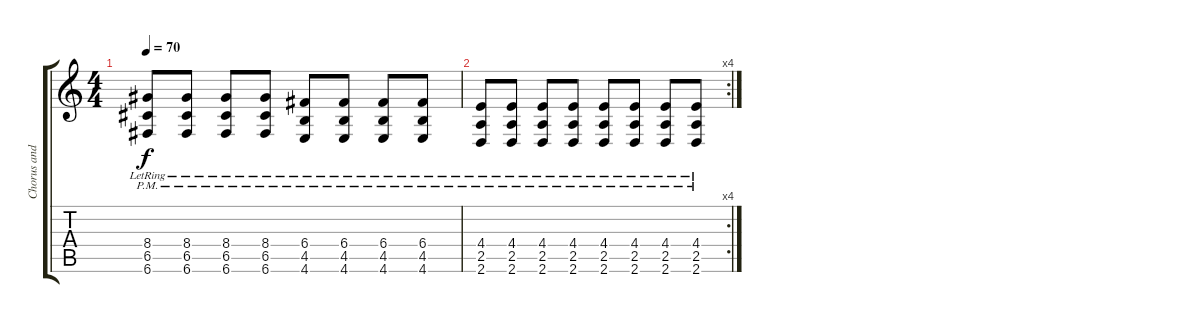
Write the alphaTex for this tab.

\track ("Chorus and 2nd Intro" "Chorus and") {instrument distortionguitar}
\staff {score tabs}
\tuning (D4 A3 F3 C3 G2 C2) {hide}
\ts (4 4)
\tempo 70
\clef g2
\ks c
(8.4{lr} 6.5{pm lr} 6.6{pm}).8{dy f} (8.4{lr} 6.5{pm lr} 6.6{pm}).8 (8.4{lr} 6.5{pm lr} 6.6{pm}).8 (8.4{lr} 6.5{pm lr} 6.6{pm}).8 (6.4{lr} 4.5{pm lr} 4.6{pm}).8 (6.4{lr} 4.5{pm lr} 4.6{pm}).8 (6.4{lr} 4.5{pm lr} 4.6{pm}).8 (6.4{lr} 4.5{pm lr} 4.6{pm}).8 |
\rc 4
(4.4{lr} 2.5{pm lr} 2.6{pm}).8 (4.4{lr} 2.5{pm lr} 2.6{pm}).8 (4.4{lr} 2.5{pm lr} 2.6{pm}).8 (4.4{lr} 2.5{pm lr} 2.6{pm}).8 (4.4{lr} 2.5{pm lr} 2.6{pm}).8 (4.4{lr} 2.5{pm lr} 2.6{pm}).8 (4.4{lr} 2.5{pm lr} 2.6{pm}).8 (4.4{lr} 2.5{pm lr} 2.6{pm}).8
